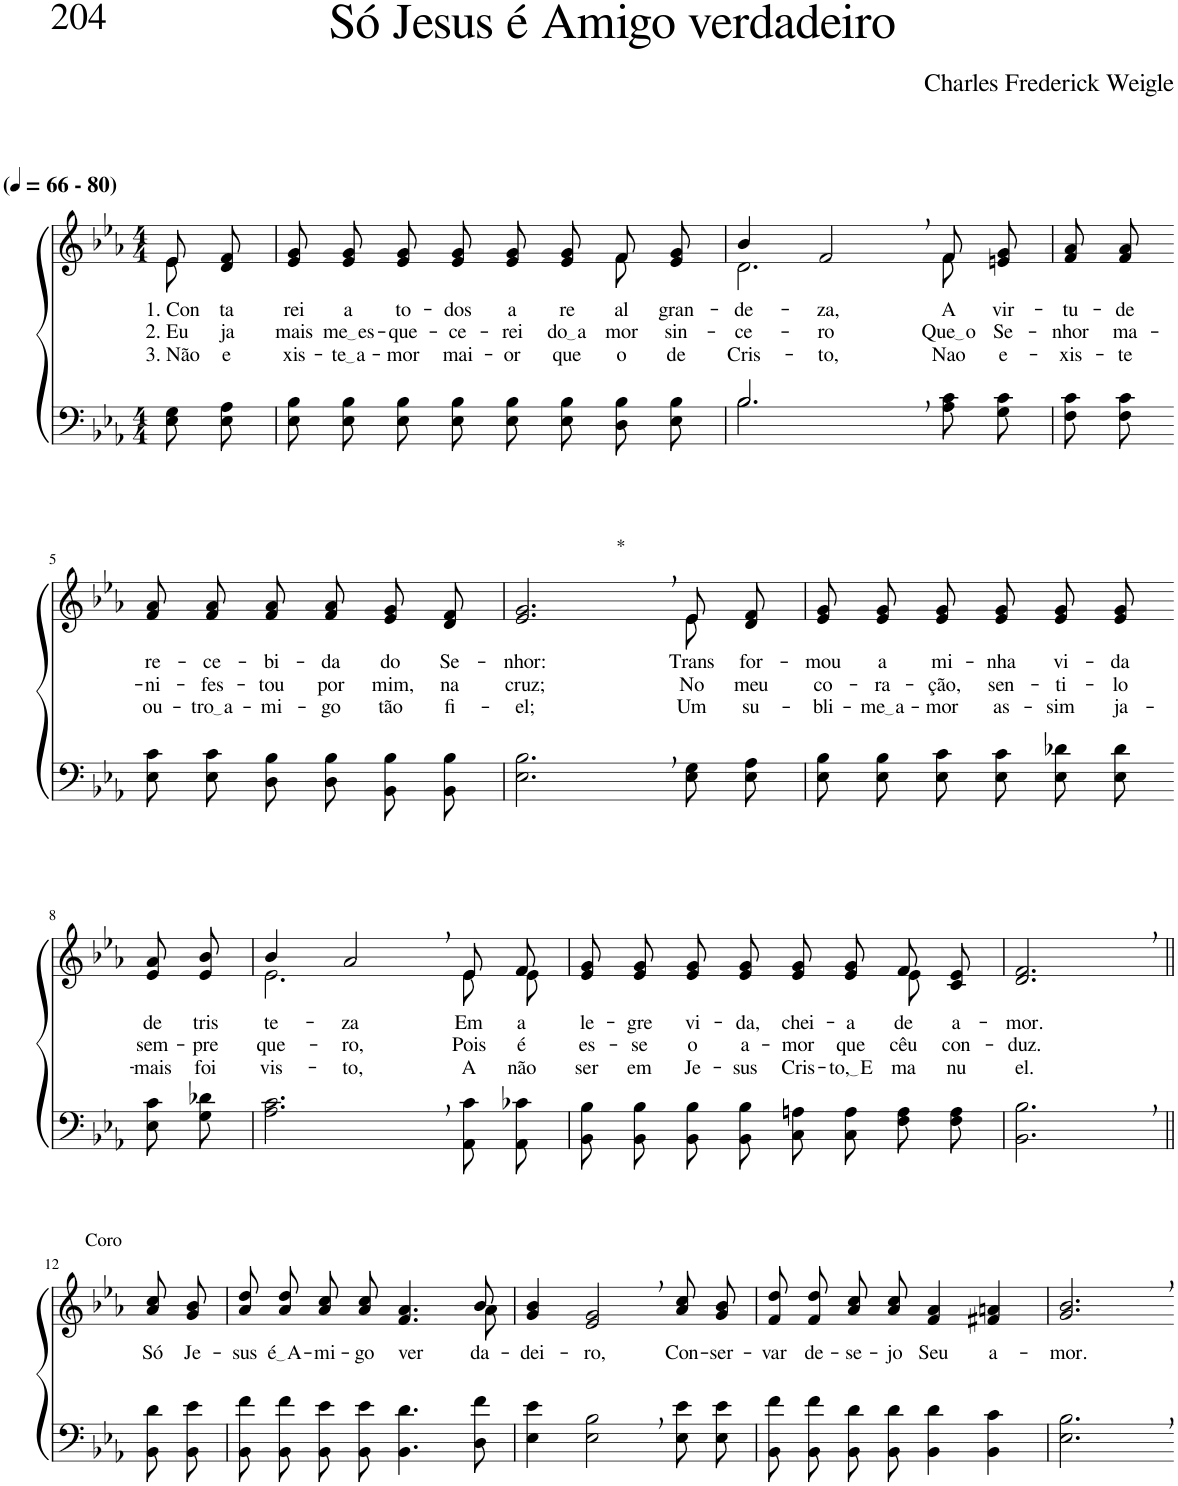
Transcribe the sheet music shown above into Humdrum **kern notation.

**kern	**kern	**text	**text	**text
*part2	*part1	*part1	*part1	*part1
*staff2	*staff1	*staff1	*staff1	*staff1
*I"Parte III e IV	*I"Parte I e II	*	*	*
*clefF4	*clefG2	*	*	*
*Trd1c2	*Trd1c2	*	*	*
*k[b-e-a-]	*k[b-e-a-]	*	*	*
*M4/4	*M4/4	*	*	*
*MM66	*MM66	*	*	*
=1	=1	=1	=1	=1
*	*^	*	*	*
!	!LO:TX:a:B:t=(	!	!	!	!
!	!LO:TX:a:B:t=- 80)	!	!	!	!
!	!	!	!LO:LY:b	!LO:LY:b	!LO:LY:b
8E-\ 8G\L	8e-/L	8e-\	1. Con-	2. Eu	3. Não
!	!	!	!LO:LY:b	!LO:LY:b	!LO:LY:b
8E-\ 8A-\J	8d/ 8f/J	8ryy	-ta-	ja-	e-
=2	=2	=2	=2	=2	=2
!	!	!	!LO:LY:b	!LO:LY:b	!LO:LY:b
8E-\ 8B-\L	2.ryy	8e-/ 8g/L	-rei	mais	-xis-
!	!	!	!LO:LY:b	!LO:LY:b	!LO:LY:b
8E-\ 8B-\J	.	8e-/ 8g/J	a	me es	te a
!	!	!	!LO:LY:b	!LO:LY:b	!LO:LY:b
8E-\ 8B-\L	.	8e-/ 8g/L	to-	-que-	-mor
!	!	!	!LO:LY:b	!LO:LY:b	!LO:LY:b
8E-\ 8B-\J	.	8e-/ 8g/J	-dos	-ce-	mai-
!	!	!	!LO:LY:b	!LO:LY:b	!LO:LY:b
8E-\ 8B-\L	.	8e-/ 8g/L	a	-rei	-or
!	!	!	!LO:LY:b	!LO:LY:b	!LO:LY:b
8E-\ 8B-\J	.	8e-/ 8g/J	re-	do a	que
!	!	!	!LO:LY:b	!LO:LY:b	!LO:LY:b
8D\ 8B-\L	8f\	8f/L	-al	-mor	o
!	!	!	!LO:LY:b	!LO:LY:b	!LO:LY:b
8E-\ 8B-\J	8ryy	8e-/ 8g/J	gran-	sin-	de
=3	=3	=3	=3	=3	=3
*^	*	*	*	*	*
!	!	!	!	!LO:LY:b	!LO:LY:b	!LO:LY:b
2.B-,/	2.B-\	4b-/	2.d\	-de-	-ce-	Cris-
!	!	!	!	!LO:LY:b	!LO:LY:b	!LO:LY:b
.	.	2f,/	.	-za,	-ro	-to,
!	!	!	!	!LO:LY:b	!LO:LY:b	!LO:LY:b
4ryy	8A-\ 8c\L	8f/L	8f\	A	Que o	Nao
!	!	!	!	!LO:LY:b	!LO:LY:b	!LO:LY:b
.	8G\ 8c\J	8en/ 8g/J	8ryy	vir-	Se-	e-
=4	=4	=4	=4	=4	=4	=4
!	!	!	!	!LO:LY:b	!LO:LY:b	!LO:LY:b
*v	*v	*	*	*	*	*
*	*v	*v	*	*	*
8F\ 8c\L	8f/ 8a-/L	-tu-	-nhor	-xis-
!	!	!LO:LY:b	!LO:LY:b	!LO:LY:b
8F\ 8c\J	8f/ 8a-/J	-de	ma-	-te
!!LO:LB:g=z
=5-	=5-	=5-	=5-	=5-
!	!	!LO:LY:b	!LO:LY:b	!LO:LY:b
8E-\ 8c\L	8f/ 8a-/L	re-	-ni-	ou-
!	!	!LO:LY:b	!LO:LY:b	!LO:LY:b
8E-\ 8c\J	8f/ 8a-/J	-ce-	-fes-	tro a
!	!	!LO:LY:b	!LO:LY:b	!LO:LY:b
8D\ 8B-\L	8f/ 8a-/L	-bi-	-tou	-mi-
!	!	!LO:LY:b	!LO:LY:b	!LO:LY:b
8D\ 8B-\J	8f/ 8a-/J	-da	por	-go
!	!	!LO:LY:b	!LO:LY:b	!LO:LY:b
8BB-\ 8B-\L	8e-/ 8g/L	do	mim,	tão
!	!	!LO:LY:b	!LO:LY:b	!LO:LY:b
8BB-\ 8B-\J	8d/ 8f/J	Se-	na	fi-
=6	=6	=6	=6	=6
!	!LO:TX:a:t=*	!	!	!
!	!	!LO:LY:b	!LO:LY:b	!LO:LY:b
*	*^	*	*	*
2.E-\, 2.B-\,	2.e-/, 2.g/,	2.ryy	-nhor:	cruz;	-el;
!	!	!	!LO:LY:b	!LO:LY:b	!LO:LY:b
8E-\ 8G\L	8e-/L	8e-\	Trans-	-No	Um
!	!	!	!LO:LY:b	!LO:LY:b	!LO:LY:b
8E-\ 8A-\J	8d/ 8f/J	8ryy	-for-	meu	su-
=7	=7	=7	=7	=7	=7
!	!	!	!LO:LY:b	!LO:LY:b	!LO:LY:b
*	*v	*v	*	*	*
8E-\ 8B-\L	8e-/ 8g/L	-mou	co-	-bli-
!	!	!LO:LY:b	!LO:LY:b	!LO:LY:b
8E-\ 8B-\J	8e-/ 8g/J	a	-ra-	me a
!	!	!LO:LY:b	!LO:LY:b	!LO:LY:b
8E-\ 8c\L	8e-/ 8g/L	mi-	-ção,	-mor
!	!	!LO:LY:b	!LO:LY:b	!LO:LY:b
8E-\ 8c\J	8e-/ 8g/J	-nha	sen-	as-
!	!	!LO:LY:b	!LO:LY:b	!LO:LY:b
8E-\ 8d-X\L	8e-/ 8g/L	vi-	-ti-	-sim
!	!	!LO:LY:b	!LO:LY:b	!LO:LY:b
8E-\ 8d-\J	8e-/ 8g/J	-da	-lo	ja-
!!LO:LB:g=z
=8-	=8-	=8-	=8-	=8-
!	!	!LO:LY:b	!LO:LY:b	!LO:LY:b
8E-\ 8c\L	8e-/ 8a-/L	de	sem-	-mais
!	!	!LO:LY:b	!LO:LY:b	!LO:LY:b
8G\ 8d-X\J	8e-/ 8b-/J	tris-	-pre	foi
=9	=9	=9	=9	=9
*	*^	*	*	*
!	!	!	!LO:LY:b	!LO:LY:b	!LO:LY:b
2.A-\, 2.c\,	4b-/	2.e-\	-te-	que-	vis-
!	!	!	!LO:LY:b	!LO:LY:b	!LO:LY:b
.	2a-,/	.	-za	-ro,	-to,
!	!	!	!LO:LY:b	!LO:LY:b	!LO:LY:b
8AA-\ 8c\L	8e-/L	8e-\L	Em	Pois	A
!	!	!	!LO:LY:b	!LO:LY:b	!LO:LY:b
8AA-\ 8c-X\J	8f/J	8e-\J	a-	é	não
=10	=10	=10	=10	=10	=10
!	!	!	!LO:LY:b	!LO:LY:b	!LO:LY:b
8BB-\ 8B-\L	8e-/ 8g/L	2.ryy	-le-	es-	ser
!	!	!	!LO:LY:b	!LO:LY:b	!LO:LY:b
8BB-\ 8B-\J	8e-/ 8g/J	.	-gre	-se	em
!	!	!	!LO:LY:b	!LO:LY:b	!LO:LY:b
8BB-\ 8B-\L	8e-/ 8g/L	.	vi-	o	Je-
!	!	!	!LO:LY:b	!LO:LY:b	!LO:LY:b
8BB-\ 8B-\J	8e-/ 8g/J	.	-da,	a-	-sus
!	!	!	!LO:LY:b	!LO:LY:b	!LO:LY:b
8C\ 8An\L	8e-/ 8g/L	.	chei-	-mor	Cris-
!	!	!	!LO:LY:b	!LO:LY:b	!LO:LY:b
8C\ 8A\J	8e-/ 8g/J	.	-a	que	to, E
!	!	!	!LO:LY:b	!LO:LY:b	!LO:LY:b
8F\ 8A\L	8f/L	8e-\	de	cêu	ma-
!	!	!	!LO:LY:b	!LO:LY:b	!LO:LY:b
8F\ 8A\J	8c/ 8e-/J	8ryy	a-	con-	-nu
=11	=11	=11	=11	=11	=11
!	!	!	!LO:LY:b	!LO:LY:b	!LO:LY:b
*	*v	*v	*	*	*
2.BB-\, 2.B-\,	2.d/, 2.f/,	-mor.	-duz.	el.
!!LO:LB:g=z
=12||	=12||	=12||	=12||	=12||
!	!LO:TX:a:t=Coro	!	!	!
!	!	!LO:LY:b	!	!
8BB-\ 8d\L	8a-/ 8cc/L	Só	.	.
!	!	!LO:LY:b	!	!
8BB-\ 8e-\J	8g/ 8b-/J	Je-	.	.
=13	=13	=13	=13	=13
!	!	!LO:LY:b	!	!
*	*^	*	*	*
8BB-\ 8f\L	8a-\ 8dd\L	2..ryy	-sus	.	.
!	!	!	!LO:LY:b	!	!
8BB-\ 8f\J	8a-\ 8dd\J	.	é A	.	.
!	!	!	!LO:LY:b	!	!
8BB-\ 8e-\L	8a-\ 8cc\L	.	-mi-	.	.
!	!	!	!LO:LY:b	!	!
8BB-\ 8e-\J	8a-\ 8cc\J	.	-go	.	.
!	!	!	!LO:LY:b	!	!
4.BB-\ 4.d\	4.f/ 4.a-/	.	ver-	.	.
!	!	!	!LO:LY:b	!	!
8D\ 8f\	8b-/	8a-\	-da-	.	.
=14	=14	=14	=14	=14	=14
!	!	!	!LO:LY:b	!	!
*	*v	*v	*	*	*
4E-\ 4e-\	4g/ 4b-/	-dei-	.	.
!	!	!LO:LY:b	!	!
2E-\, 2B-\,	2e-/, 2g/,	-ro,	.	.
!	!	!LO:LY:b	!	!
8E-\ 8e-\L	8a-/ 8cc/L	Con-	.	.
!	!	!LO:LY:b	!	!
8E-\ 8e-\J	8g/ 8b-/J	-ser-	.	.
=15	=15	=15	=15	=15
!	!	!LO:LY:b	!	!
8BB-\ 8f\L	8f/ 8dd/L	-var	.	.
!	!	!LO:LY:b	!	!
8BB-\ 8f\J	8f/ 8dd/J	de-	.	.
!	!	!LO:LY:b	!	!
8BB-\ 8d\L	8a-\ 8cc\L	-se-	.	.
!	!	!LO:LY:b	!	!
8BB-\ 8d\J	8a-\ 8cc\J	-jo	.	.
!	!	!LO:LY:b	!	!
4BB-\ 4d\	4f/ 4a-/	Seu	.	.
!	!	!LO:LY:b	!	!
4BB-\ 4c\	4f#X/ 4an/	a-	.	.
=16	=16	=16	=16	=16
!	!	!LO:LY:b	!	!
2.E-\, 2.B-\,	2.g/, 2.b-/,	-mor.	.	.
=-	=-	=-	=-	=-
*-	*-	*-	*-	*-
